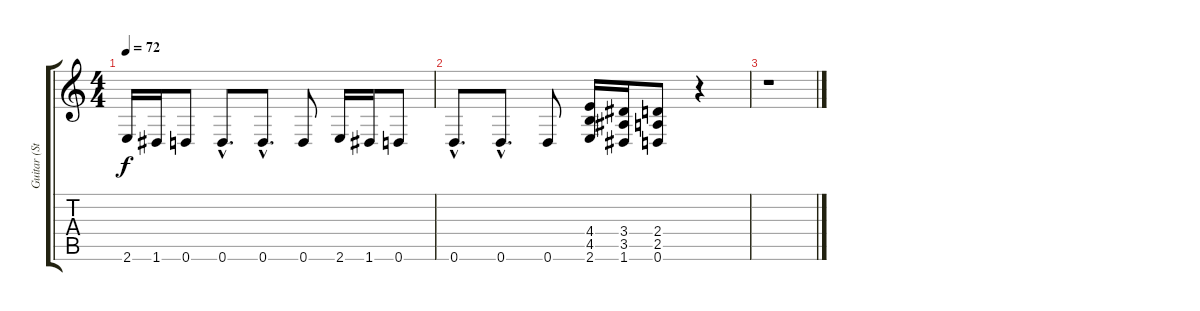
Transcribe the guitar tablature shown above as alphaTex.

\track ("Guitar (Stephen Richards)" "Guitar (St") {instrument overdrivenguitar}
\staff {score tabs}
\tuning (D4 A3 F3 C3 G2 D2) {hide}
\ts (4 4)
\tempo 72
\clef g2
\ks c
2.6.16{dy f} 1.6.16 0.6.8 0.6{hac}.8{d} 0.6{hac}.8{d} 0.6.8 2.6.16 1.6.16 0.6.8 |
0.6{hac}.8{d} 0.6{hac}.8{d} 0.6.8 (4.4 4.5 2.6).16 (3.4 3.5 1.6).16 (2.4 2.5 0.6).8 r.4 |
r.1
